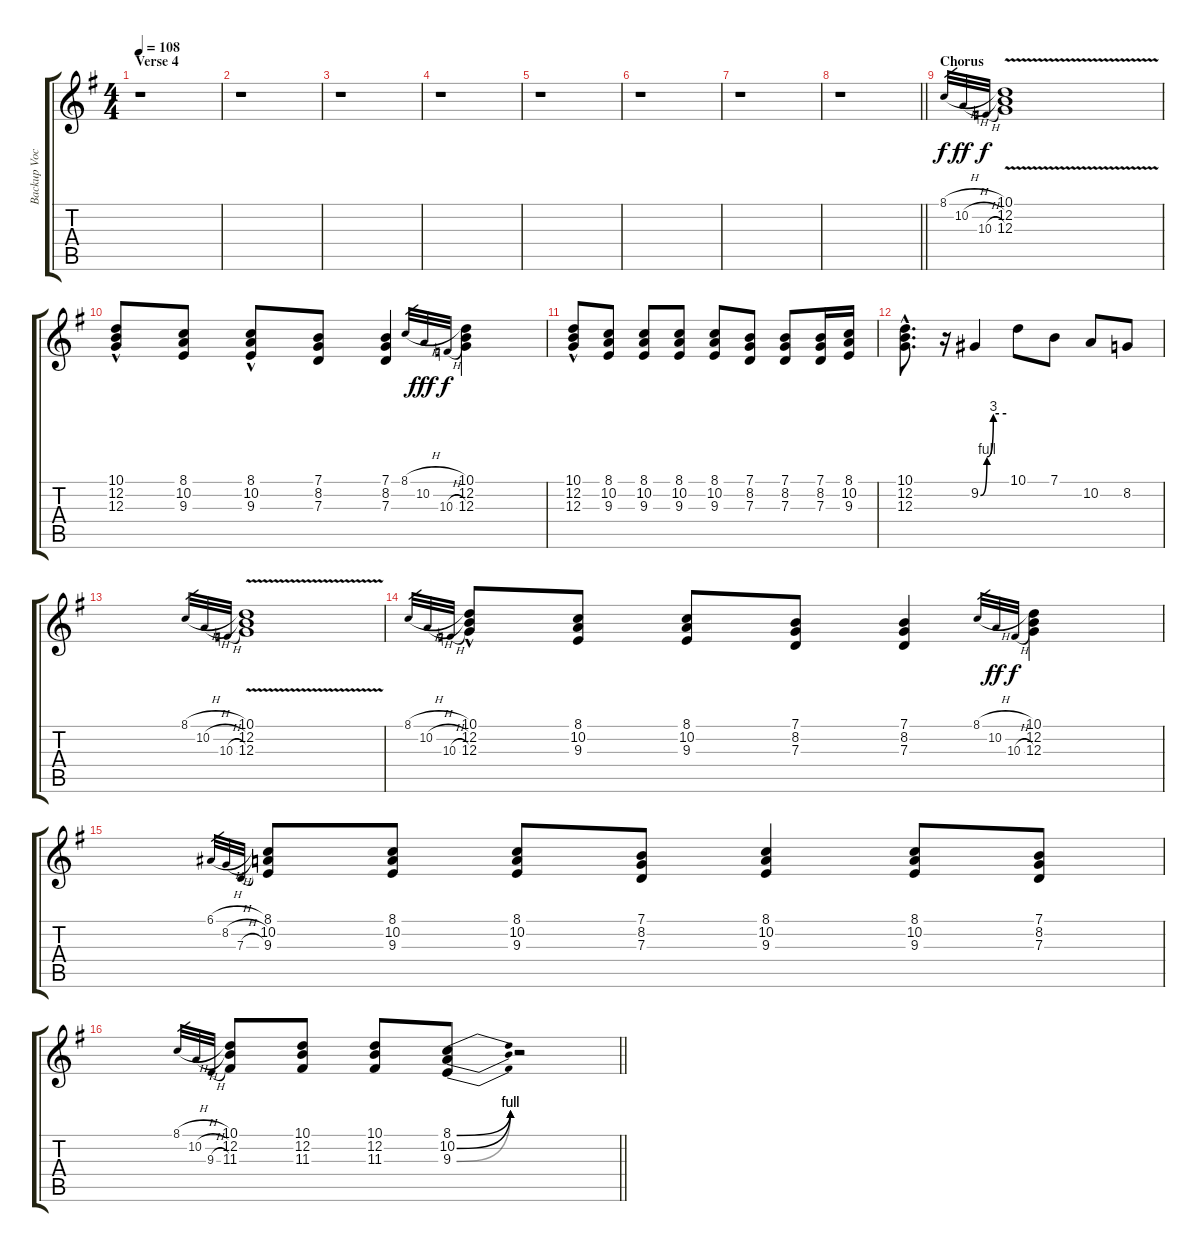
\track ("Backup Vocals" "Backup Voc") {instrument flute}
\staff {score tabs}
\tuning (E4 B3 G3 D3 A2 E2) {hide}
\ts (4 4)
\section ("" "Verse 4")
\tempo 108
\clef g2
\ks g
r.1{dy f} |
r.1 |
r.1 |
r.1 |
r.1 |
r.1 |
r.1 |
\barLineRight lightlight
r.1 |
\section ("" "Chorus")
8.1{h}.32{gr} 10.2{h}.32{gr dy ff} 10.3{h}.32{gr dy f} (10.1{v} 12.2{v} 12.3{v}).1 |
(10.1 12.2{hac} 12.3).8 (8.1 10.2 9.3).8 (8.1 10.2{hac} 9.3).8 (7.1 8.2 7.3).8 (7.1 8.2 7.3).4 8.1{h}.32{gr} 10.2.32{gr dy fff} 10.3{h}.32{gr dy f} (10.1 12.2 12.3).4 |
(10.1 12.2{hac} 12.3).8 (8.1 10.2 9.3).8 (8.1 10.2 9.3).8 (8.1 10.2 9.3).8 (8.1 10.2 9.3).8 (7.1 8.2 7.3).8 (7.1 8.2 7.3).8 (7.1 8.2 7.3).16 (8.1 10.2 9.3).16 |
(10.1{hac} 12.2{hac} 12.3{hac}).8{d} r.16 9.2{be (custom 0 0 15 4 30 12 60 12)}.4 10.1.8 7.1.8 10.2.8 8.2.8 |
8.1{h}.32{gr} 10.2{h}.32{gr} 10.3{h}.32{gr} (10.1{v} 12.2{v} 12.3{v}).1 |
8.1{h}.32{gr} 10.2{h}.32{gr} 10.3{h}.32{gr} (10.1 12.2{hac} 12.3).8 (8.1 10.2 9.3).8 (8.1 10.2 9.3).8 (7.1 8.2 7.3).8 (7.1 8.2 7.3).4 8.1{h}.32{gr} 10.2.32{gr dy ff} 10.3{h}.32{gr dy f} (10.1 12.2 12.3).4 |
6.1{h}.32{gr} 8.2{h}.32{gr} 7.3{h}.32{gr} (8.1 10.2 9.3).8 (8.1 10.2 9.3).8 (8.1 10.2 9.3).8 (7.1 8.2 7.3).8 (8.1 10.2 9.3).4 (8.1 10.2 9.3).8 (7.1 8.2 7.3).8 |
\barLineRight lightlight
8.1{h}.32{gr} 10.2{h}.32{gr} 9.3{h}.32{gr} (10.1 12.2 11.3).8 (10.1 12.2 11.3).8 (10.1 12.2 11.3).8 (8.1{be (bend 0 0 60 4)} 10.2{be (bend 0 0 60 4)} 9.3{be (bend 0 0 60 4)}).8 r.2
